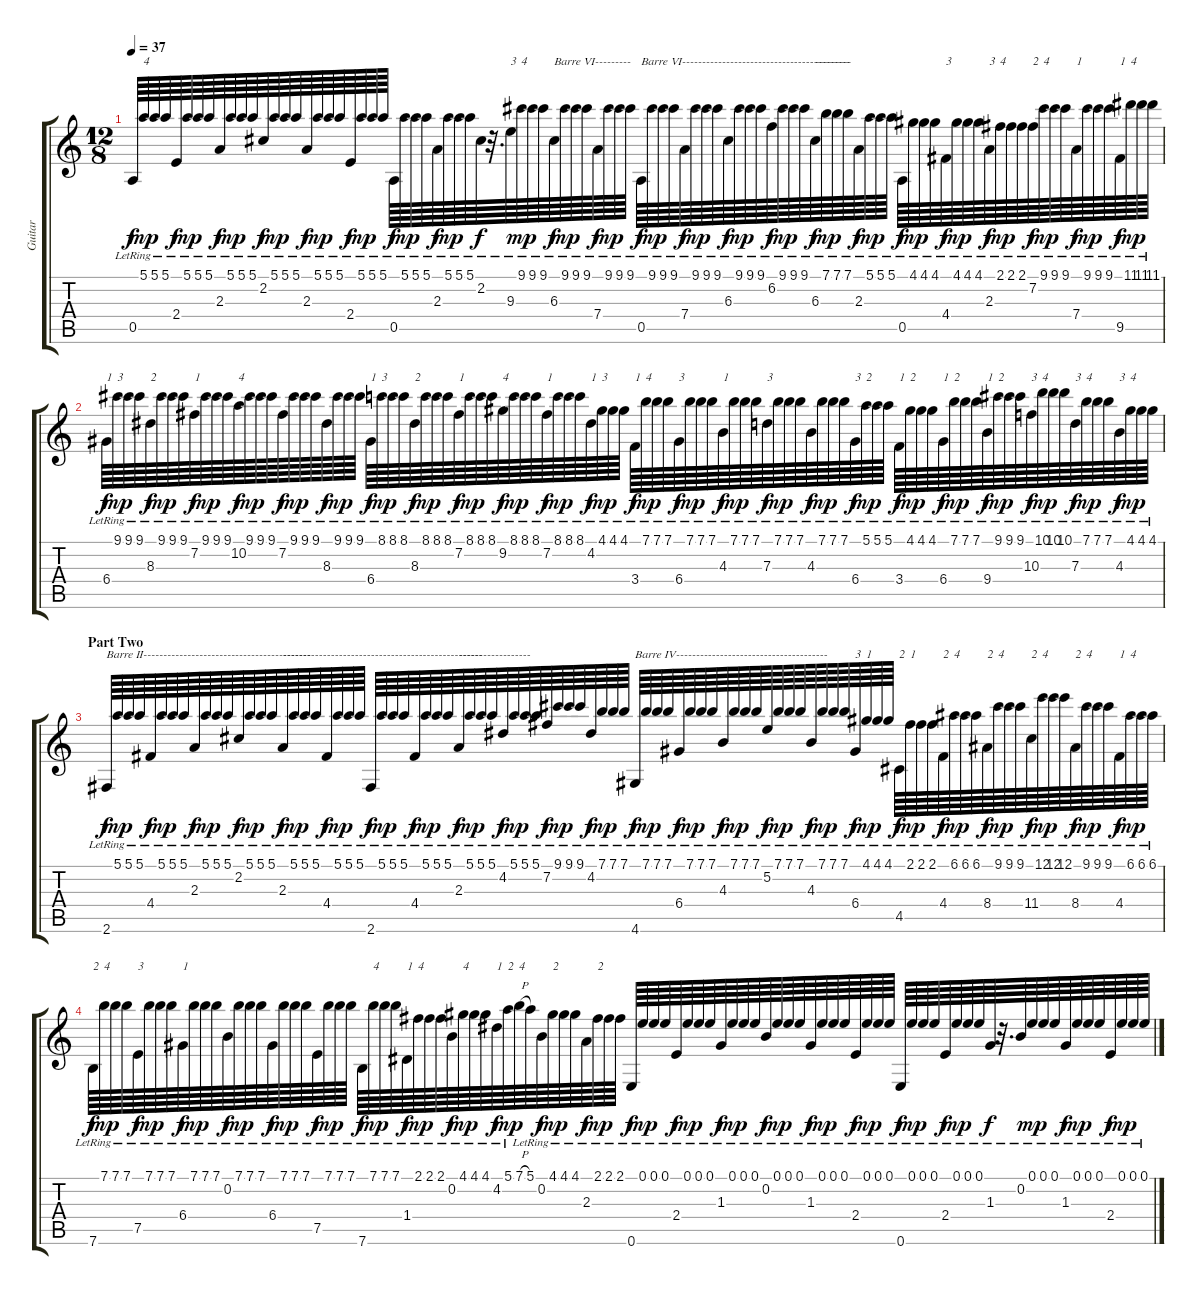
\track ("Guitar" "Guitar") {instrument acousticguitarnylon}
\staff {score tabs}
\tuning (E4 B3 G3 D3 A2 E2) {hide}
\ts (12 8)
\tempo 37
\clef g2
\ks c
0.5{lr}.64{dy f} 5.1{lr}.64{txt "4" dy mp} 5.1{lr}.64 5.1{lr}.64 2.4{lr}.64{dy f} 5.1{lr}.64{dy mp} 5.1{lr}.64 5.1{lr}.64 2.3{lr}.64{dy f} 5.1{lr}.64{dy mp} 5.1{lr}.64 5.1{lr}.64 2.2{lr}.64{dy f} 5.1{lr}.64{dy mp} 5.1{lr}.64 5.1{lr}.64 2.3{lr}.64{dy f} 5.1{lr}.64{dy mp} 5.1{lr}.64 5.1{lr}.64 2.4{lr}.64{dy f} 5.1{lr}.64{dy mp} 5.1{lr}.64 5.1{lr}.64 0.5{lr}.64{dy f} 5.1{lr}.64{dy mp} 5.1{lr}.64 5.1{lr}.64 2.3{lr}.64{dy f} 5.1{lr}.64{dy mp} 5.1{lr}.64 5.1{lr}.64 2.2{lr}.64{dy f} r.32{d} 9.3{lr}.64{txt "3"} 9.1{lr}.64{txt "4" dy mp} 9.1{lr}.64 9.1{lr}.64 6.3{lr}.64{txt "Barre VI---------" dy f} 9.1{lr}.64{dy mp} 9.1{lr}.64 9.1{lr}.64 7.4{lr}.64{dy f} 9.1{lr}.64{dy mp} 9.1{lr}.64 9.1{lr}.64 0.5{lr}.64{txt "Barre VI------------------------------------------" dy f} 9.1{lr}.64{dy mp} 9.1{lr}.64 9.1{lr}.64 7.4{lr}.64{dy f} 9.1{lr}.64{dy mp} 9.1{lr}.64 9.1{lr}.64 6.3{lr}.64{dy f} 9.1{lr}.64{dy mp} 9.1{lr}.64 9.1{lr}.64 6.2{lr}.64{dy f} 9.1{lr}.64{dy mp} 9.1{lr}.64 9.1{lr}.64 6.3{lr}.64{txt "---------" dy f} 7.1{lr}.64{dy mp} 7.1{lr}.64 7.1{lr}.64 2.3{lr}.64{dy f} 5.1{lr}.64{dy mp} 5.1{lr}.64 5.1{lr}.64 0.5{lr}.64{dy f} 4.1{lr}.64{dy mp} 4.1{lr}.64 4.1{lr}.64 4.4{lr}.64{txt "3" dy f} 4.1{lr}.64{dy mp} 4.1{lr}.64 4.1{lr}.64 2.3{lr}.64{txt "3" dy f} 2.1{lr}.64{txt "4" dy mp} 2.1{lr}.64 2.1{lr}.64 7.2{lr}.64{txt "2" dy f} 9.1{lr}.64{txt "4" dy mp} 9.1{lr}.64 9.1{lr}.64 7.4{lr}.64{txt "1" dy f} 9.1{lr}.64{dy mp} 9.1{lr}.64 9.1{lr}.64 9.5{lr}.64{txt "1" dy f} 11.1{lr}.64{txt "4" dy mp} 11.1{lr}.64 11.1{lr}.64 |
6.4{lr}.64{txt "1" dy f} 9.1{lr}.64{txt "3" dy mp} 9.1{lr}.64 9.1{lr}.64 8.3{lr}.64{txt "2" dy f} 9.1{lr}.64{dy mp} 9.1{lr}.64 9.1{lr}.64 7.2{lr}.64{txt "1" dy f} 9.1{lr}.64{dy mp} 9.1{lr}.64 9.1{lr}.64 10.2{lr}.64{txt "4" dy f} 9.1{lr}.64{dy mp} 9.1{lr}.64 9.1{lr}.64 7.2{lr}.64{dy f} 9.1{lr}.64{dy mp} 9.1{lr}.64 9.1{lr}.64 8.3{lr}.64{dy f} 9.1{lr}.64{dy mp} 9.1{lr}.64 9.1{lr}.64 6.4{lr}.64{txt "1" dy f} 8.1{lr}.64{txt "3" dy mp} 8.1{lr}.64 8.1{lr}.64 8.3{lr}.64{txt "2" dy f} 8.1{lr}.64{dy mp} 8.1{lr}.64 8.1{lr}.64 7.2{lr}.64{txt "1" dy f} 8.1{lr}.64{dy mp} 8.1{lr}.64 8.1{lr}.64 9.2{lr}.64{txt "4" dy f} 8.1{lr}.64{dy mp} 8.1{lr}.64 8.1{lr}.64 7.2{lr}.64{txt "1" dy f} 8.1{lr}.64{dy mp} 8.1{lr}.64 8.1{lr}.64 4.2{lr}.64{txt "1" dy f} 4.1{lr}.64{txt "3" dy mp} 4.1{lr}.64 4.1{lr}.64 3.4{lr}.64{txt "1" dy f} 7.1{lr}.64{txt "4" dy mp} 7.1{lr}.64 7.1{lr}.64 6.4{lr}.64{txt "3" dy f} 7.1{lr}.64{dy mp} 7.1{lr}.64 7.1{lr}.64 4.3{lr}.64{txt "1" dy f} 7.1{lr}.64{dy mp} 7.1{lr}.64 7.1{lr}.64 7.3{lr}.64{txt "3" dy f} 7.1{lr}.64{dy mp} 7.1{lr}.64 7.1{lr}.64 4.3{lr}.64{dy f} 7.1{lr}.64{dy mp} 7.1{lr}.64 7.1{lr}.64 6.4{lr}.64{txt "3" dy f} 5.1{lr}.64{txt "2" dy mp} 5.1{lr}.64 5.1{lr}.64 3.4{lr}.64{txt "1" dy f} 4.1{lr}.64{txt "2" dy mp} 4.1{lr}.64 4.1{lr}.64 6.4{lr}.64{txt "1" dy f} 7.1{lr}.64{txt "2" dy mp} 7.1{lr}.64 7.1{lr}.64 9.4{lr}.64{txt "1" dy f} 9.1{lr}.64{txt "2" dy mp} 9.1{lr}.64 9.1{lr}.64 10.3{lr}.64{txt "3" dy f} 10.1{lr}.64{txt "4" dy mp} 10.1{lr}.64 10.1{lr}.64 7.3{lr}.64{txt "3" dy f} 7.1{lr}.64{txt "4" dy mp} 7.1{lr}.64 7.1{lr}.64 4.3{lr}.64{txt "3" dy f} 4.1{lr}.64{txt "4" dy mp} 4.1{lr}.64 4.1{lr}.64 |
\section ("" "Part Two")
2.6{lr}.64{txt "Barre II------------------------------------------" dy f} 5.1{lr}.64{dy mp} 5.1{lr}.64 5.1{lr}.64 4.4{lr}.64{dy f} 5.1{lr}.64{dy mp} 5.1{lr}.64 5.1{lr}.64 2.3{lr}.64{dy f} 5.1{lr}.64{dy mp} 5.1{lr}.64 5.1{lr}.64 2.2{lr}.64{dy f} 5.1{lr}.64{dy mp} 5.1{lr}.64 5.1{lr}.64 2.3{lr}.64{txt "--------------------------------------------------" dy f} 5.1{lr}.64{dy mp} 5.1{lr}.64 5.1{lr}.64 4.4{lr}.64{dy f} 5.1{lr}.64{dy mp} 5.1{lr}.64 5.1{lr}.64 2.6{lr}.64{dy f} 5.1{lr}.64{dy mp} 5.1{lr}.64 5.1{lr}.64 4.4{lr}.64{dy f} 5.1{lr}.64{dy mp} 5.1{lr}.64 5.1{lr}.64 2.3{lr}.64{txt "------------------" dy f} 5.1{lr}.64{dy mp} 5.1{lr}.64 5.1{lr}.64 4.2{lr}.64{dy f} 5.1{lr}.64{dy mp} 5.1{lr}.64 5.1{lr}.64 7.2{lr}.64{dy f} 9.1{lr}.64{dy mp} 9.1{lr}.64 9.1{lr}.64 4.2{lr}.64{dy f} 7.1{lr}.64{dy mp} 7.1{lr}.64 7.1{lr}.64 4.6{lr}.64{txt "Barre IV--------------------------------------" dy f} 7.1{lr}.64{dy mp} 7.1{lr}.64 7.1{lr}.64 6.4{lr}.64{dy f} 7.1{lr}.64{dy mp} 7.1{lr}.64 7.1{lr}.64 4.3{lr}.64{dy f} 7.1{lr}.64{dy mp} 7.1{lr}.64 7.1{lr}.64 5.2{lr}.64{dy f} 7.1{lr}.64{dy mp} 7.1{lr}.64 7.1{lr}.64 4.3{lr}.64{dy f} 7.1{lr}.64{dy mp} 7.1{lr}.64 7.1{lr}.64 6.4{lr}.64{txt "3" dy f} 4.1{lr}.64{txt "1" dy mp} 4.1{lr}.64 4.1{lr}.64 4.5{lr}.64{txt "2" dy f} 2.1{lr}.64{txt "1" dy mp} 2.1{lr}.64 2.1{lr}.64 4.4{lr}.64{txt "2" dy f} 6.1{lr}.64{txt "4" dy mp} 6.1{lr}.64 6.1{lr}.64 8.4{lr}.64{txt "2" dy f} 9.1{lr}.64{txt "4" dy mp} 9.1{lr}.64 9.1{lr}.64 11.4{lr}.64{txt "2" dy f} 12.1{lr}.64{txt "4" dy mp} 12.1{lr}.64 12.1{lr}.64 8.4{lr}.64{txt "2" dy f} 9.1{lr}.64{txt "4" dy mp} 9.1{lr}.64 9.1{lr}.64 4.4{lr}.64{txt "1" dy f} 6.1{lr}.64{txt "4" dy mp} 6.1{lr}.64 6.1{lr}.64 |
7.6{lr}.64{txt "2" dy f} 7.1{lr}.64{txt "4" dy mp} 7.1{lr}.64 7.1{lr}.64 7.5{lr}.64{txt "3" dy f} 7.1{lr}.64{dy mp} 7.1{lr}.64 7.1{lr}.64 6.4{lr}.64{txt "1" dy f} 7.1{lr}.64{dy mp} 7.1{lr}.64 7.1{lr}.64 0.2{lr}.64{dy f} 7.1{lr}.64{dy mp} 7.1{lr}.64 7.1{lr}.64 6.4{lr}.64{dy f} 7.1{lr}.64{dy mp} 7.1{lr}.64 7.1{lr}.64 7.5{lr}.64{dy f} 7.1{lr}.64{dy mp} 7.1{lr}.64 7.1{lr}.64 7.6{lr}.64{dy f} 7.1{lr}.64{txt "4" dy mp} 7.1{lr}.64 7.1{lr}.64 1.4{lr}.64{txt "1" dy f} 2.1{lr}.64{txt "4" dy mp} 2.1{lr}.64 2.1{lr}.64 0.2{lr}.64{dy f} 4.1{lr}.64{txt "4" dy mp} 4.1{lr}.64 4.1{lr}.64 4.2{lr}.64{txt "1" dy f} 5.1{lr}.64{txt "2" dy mp} 7.1{h}.64{txt "4"} 5.1{lr}.64 0.2{lr}.64{dy f} 4.1{lr}.64{txt "2" dy mp} 4.1{lr}.64 4.1{lr}.64 2.3{lr}.64{dy f} 2.1{lr}.64{txt "2" dy mp} 2.1{lr}.64 2.1{lr}.64 0.6{lr}.64{dy f} 0.1{lr}.64{dy mp} 0.1{lr}.64 0.1{lr}.64 2.4{lr}.64{dy f} 0.1{lr}.64{dy mp} 0.1{lr}.64 0.1{lr}.64 1.3{lr}.64{dy f} 0.1{lr}.64{dy mp} 0.1{lr}.64 0.1{lr}.64 0.2{lr}.64{dy f} 0.1{lr}.64{dy mp} 0.1{lr}.64 0.1{lr}.64 1.3{lr}.64{dy f} 0.1{lr}.64{dy mp} 0.1{lr}.64 0.1{lr}.64 2.4{lr}.64{dy f} 0.1{lr}.64{dy mp} 0.1{lr}.64 0.1{lr}.64 0.6{lr}.64{dy f} 0.1{lr}.64{dy mp} 0.1{lr}.64 0.1{lr}.64 2.4{lr}.64{dy f} 0.1{lr}.64{dy mp} 0.1{lr}.64 0.1{lr}.64 1.3{lr}.64{dy f} r.32{d} 0.2{lr}.64 0.1{lr}.64{dy mp} 0.1{lr}.64 0.1{lr}.64 1.3{lr}.64{dy f} 0.1{lr}.64{dy mp} 0.1{lr}.64 0.1{lr}.64 2.4{lr}.64{dy f} 0.1{lr}.64{dy mp} 0.1{lr}.64 0.1{lr}.64
